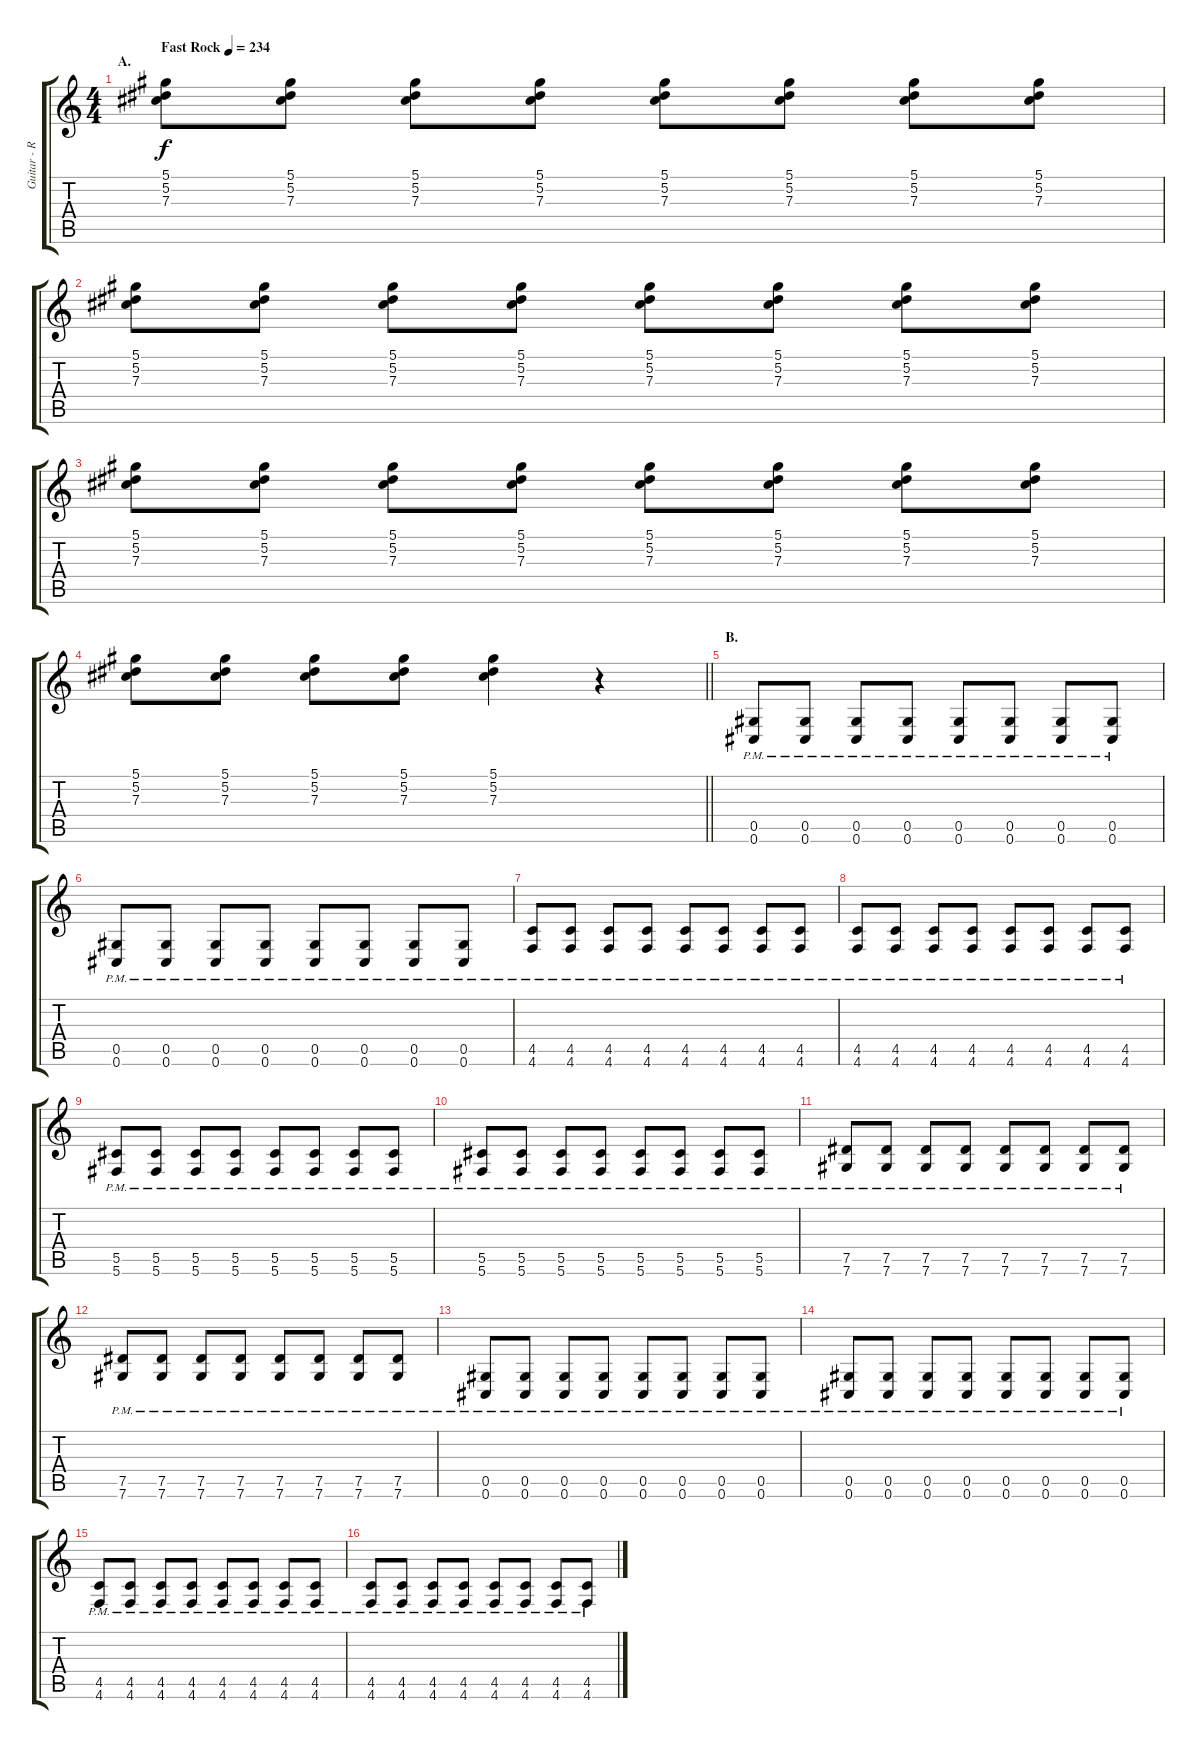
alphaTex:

\track ("Guitar - Right" "Guitar - R") {instrument distortionguitar}
\staff {score tabs}
\tuning (Eb4 Bb3 Gb3 Db3 Ab2 Db2) {hide}
\ts (4 4)
\section ("" "A.")
\tempo (234 "Fast Rock")
\clef g2
\ks c
(5.1 5.2 7.3).8{dy f instrument distortionguitar} (5.1 5.2 7.3).8 (5.1 5.2 7.3).8 (5.1 5.2 7.3).8 (5.1 5.2 7.3).8 (5.1 5.2 7.3).8 (5.1 5.2 7.3).8 (5.1 5.2 7.3).8 |
(5.1 5.2 7.3).8 (5.1 5.2 7.3).8 (5.1 5.2 7.3).8 (5.1 5.2 7.3).8 (5.1 5.2 7.3).8 (5.1 5.2 7.3).8 (5.1 5.2 7.3).8 (5.1 5.2 7.3).8 |
(5.1 5.2 7.3).8 (5.1 5.2 7.3).8 (5.1 5.2 7.3).8 (5.1 5.2 7.3).8 (5.1 5.2 7.3).8 (5.1 5.2 7.3).8 (5.1 5.2 7.3).8 (5.1 5.2 7.3).8 |
\barLineRight lightlight
(5.1 5.2 7.3).8 (5.1 5.2 7.3).8 (5.1 5.2 7.3).8 (5.1 5.2 7.3).8 (5.1 5.2 7.3).4 r.4 |
\section ("" "B.")
(0.5{pm} 0.6{pm}).8 (0.5{pm} 0.6{pm}).8 (0.5{pm} 0.6{pm}).8 (0.5{pm} 0.6{pm}).8 (0.5{pm} 0.6{pm}).8 (0.5{pm} 0.6{pm}).8 (0.5{pm} 0.6{pm}).8 (0.5{pm} 0.6{pm}).8 |
(0.5{pm} 0.6{pm}).8 (0.5{pm} 0.6{pm}).8 (0.5{pm} 0.6{pm}).8 (0.5{pm} 0.6{pm}).8 (0.5{pm} 0.6{pm}).8 (0.5{pm} 0.6{pm}).8 (0.5{pm} 0.6{pm}).8 (0.5{pm} 0.6{pm}).8 |
(4.5{pm} 4.6{pm}).8 (4.5{pm} 4.6{pm}).8 (4.5{pm} 4.6{pm}).8 (4.5{pm} 4.6{pm}).8 (4.5{pm} 4.6{pm}).8 (4.5{pm} 4.6{pm}).8 (4.5{pm} 4.6{pm}).8 (4.5{pm} 4.6{pm}).8 |
(4.5{pm} 4.6{pm}).8 (4.5{pm} 4.6{pm}).8 (4.5{pm} 4.6{pm}).8 (4.5{pm} 4.6{pm}).8 (4.5{pm} 4.6{pm}).8 (4.5{pm} 4.6{pm}).8 (4.5{pm} 4.6{pm}).8 (4.5{pm} 4.6{pm}).8 |
(5.5{pm} 5.6{pm}).8 (5.5{pm} 5.6{pm}).8 (5.5{pm} 5.6{pm}).8 (5.5{pm} 5.6{pm}).8 (5.5{pm} 5.6{pm}).8 (5.5{pm} 5.6{pm}).8 (5.5{pm} 5.6{pm}).8 (5.5{pm} 5.6{pm}).8 |
(5.5{pm} 5.6{pm}).8 (5.5{pm} 5.6{pm}).8 (5.5{pm} 5.6{pm}).8 (5.5{pm} 5.6{pm}).8 (5.5{pm} 5.6{pm}).8 (5.5{pm} 5.6{pm}).8 (5.5{pm} 5.6{pm}).8 (5.5{pm} 5.6{pm}).8 |
(7.5{pm} 7.6{pm}).8 (7.5{pm} 7.6{pm}).8 (7.5{pm} 7.6{pm}).8 (7.5{pm} 7.6{pm}).8 (7.5{pm} 7.6{pm}).8 (7.5{pm} 7.6{pm}).8 (7.5{pm} 7.6{pm}).8 (7.5{pm} 7.6{pm}).8 |
(7.5{pm} 7.6{pm}).8 (7.5{pm} 7.6{pm}).8 (7.5{pm} 7.6{pm}).8 (7.5{pm} 7.6{pm}).8 (7.5{pm} 7.6{pm}).8 (7.5{pm} 7.6{pm}).8 (7.5{pm} 7.6{pm}).8 (7.5{pm} 7.6{pm}).8 |
(0.5{pm} 0.6{pm}).8 (0.5{pm} 0.6{pm}).8 (0.5{pm} 0.6{pm}).8 (0.5{pm} 0.6{pm}).8 (0.5{pm} 0.6{pm}).8 (0.5{pm} 0.6{pm}).8 (0.5{pm} 0.6{pm}).8 (0.5{pm} 0.6{pm}).8 |
(0.5{pm} 0.6{pm}).8 (0.5{pm} 0.6{pm}).8 (0.5{pm} 0.6{pm}).8 (0.5{pm} 0.6{pm}).8 (0.5{pm} 0.6{pm}).8 (0.5{pm} 0.6{pm}).8 (0.5{pm} 0.6{pm}).8 (0.5{pm} 0.6{pm}).8 |
(4.5{pm} 4.6{pm}).8 (4.5{pm} 4.6{pm}).8 (4.5{pm} 4.6{pm}).8 (4.5{pm} 4.6{pm}).8 (4.5{pm} 4.6{pm}).8 (4.5{pm} 4.6{pm}).8 (4.5{pm} 4.6{pm}).8 (4.5{pm} 4.6{pm}).8 |
(4.5{pm} 4.6{pm}).8 (4.5{pm} 4.6{pm}).8 (4.5{pm} 4.6{pm}).8 (4.5{pm} 4.6{pm}).8 (4.5{pm} 4.6{pm}).8 (4.5{pm} 4.6{pm}).8 (4.5{pm} 4.6{pm}).8 (4.5{pm} 4.6{pm}).8
